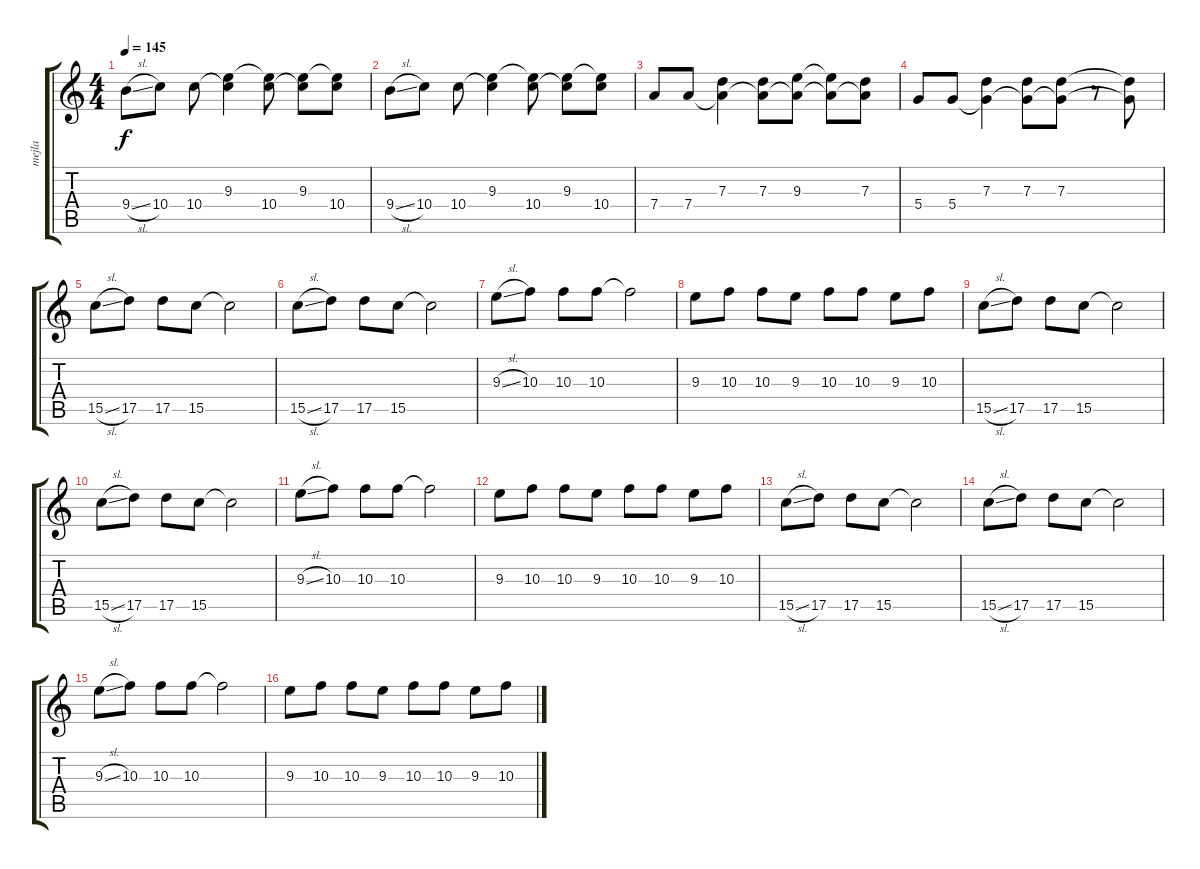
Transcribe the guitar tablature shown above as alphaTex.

\track ("mejla" "mejla") {instrument distortionguitar}
\staff {score tabs}
\tuning (E4 B3 G3 D3 A2 E2) {hide}
\ts (4 4)
\tempo 145
\clef g2
\ks c
9.4{sl}.8{dy f} 10.4.8 10.4.8 (9.3 10.4{t}).4 (9.3{t} 10.4).8 (9.3 10.4{t}).8 (9.3{t} 10.4).8 |
9.4{sl}.8 10.4.8 10.4.8 (9.3 10.4{t}).4 (9.3{t} 10.4).8 (9.3 10.4{t}).8 (9.3{t} 10.4).8 |
7.4.8 7.4.8 (7.3 7.4{t}).4 (7.3 7.4{t}).8 (9.3 7.4{t}).8 (9.3{t} 7.4{t}).8 (7.3 7.4{t}).8 |
5.4.8 5.4.8 (7.3 5.4{t}).4 (7.3 5.4{t}).8 (7.3 5.4{t}).8 r.8 (7.3{t} 5.4{t}).8 |
15.5{sl}.8 17.5.8 17.5.8 15.5.8 15.5{t}.2 |
15.5{sl}.8 17.5.8 17.5.8 15.5.8 15.5{t}.2 |
9.3{sl}.8 10.3.8 10.3.8 10.3.8 10.3{t}.2 |
9.3.8 10.3.8 10.3.8 9.3.8 10.3.8 10.3.8 9.3.8 10.3.8 |
15.5{sl}.8 17.5.8 17.5.8 15.5.8 15.5{t}.2 |
15.5{sl}.8 17.5.8 17.5.8 15.5.8 15.5{t}.2 |
9.3{sl}.8 10.3.8 10.3.8 10.3.8 10.3{t}.2 |
9.3.8 10.3.8 10.3.8 9.3.8 10.3.8 10.3.8 9.3.8 10.3.8 |
15.5{sl}.8 17.5.8 17.5.8 15.5.8 15.5{t}.2 |
15.5{sl}.8 17.5.8 17.5.8 15.5.8 15.5{t}.2 |
9.3{sl}.8 10.3.8 10.3.8 10.3.8 10.3{t}.2 |
9.3.8 10.3.8 10.3.8 9.3.8 10.3.8 10.3.8 9.3.8 10.3.8
